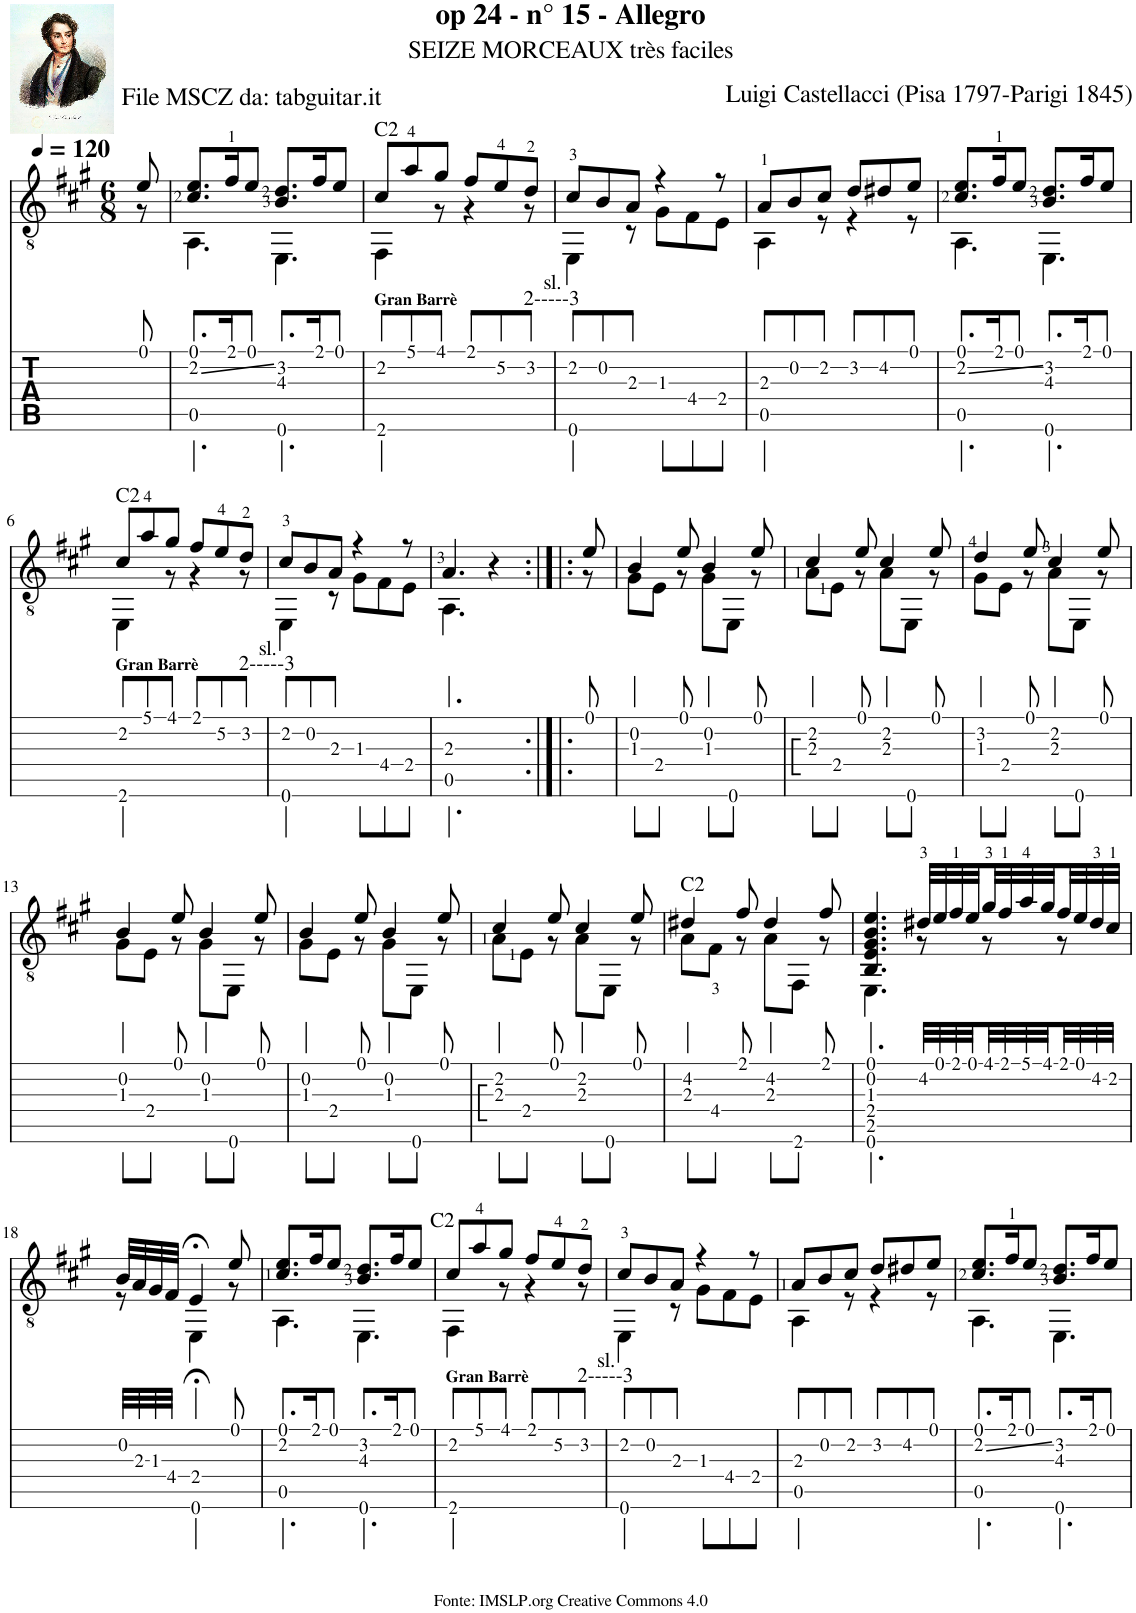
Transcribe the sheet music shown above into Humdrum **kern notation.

**kern	**kern
*part2	*part1
*staff2	*staff1
*I"Chitarra classica (Intavolatura)	*I"Classical Guitar
*stria6	*
*	*clefGv2
*k[f#c#g#]	*k[f#c#g#]
*M6/8	*M6/8
*MM120	*MM120
=	=
*^	*^
8e/	8r	8e/	8r
=1	=1	=1	=1
8.c#/ 8.e/L	4.AA\	8.c#/ 8.e/L	4.AA\
16f#/K	.	16f#/K	.
8e/J	.	8e/J	.
8.B/ 8.d/L	4.EE\	8.B/ 8.d/L	4.EE\
16f#/K	.	16f#/K	.
8e/J	.	8e/J	.
=2	=2	=2	=2
!	!	!LO:TX:a:t=C2	!
!LO:TX:a:B:t=Gran Barrè	!	!	!
8c#/L	4FF#\	8c#/L	4FF#\
8a/	.	8a/	.
8g#/J	8r	8g#/J	8r
8f#/L	4r	8f#/L	4r
8e/	.	8e/	.
!LO:TX:a:t=2-----3	!	!	!
!LO:TX:a:t=sl.	!	!	!
8d/J	8r	8d/J	8r
=3	=3	=3	=3
8c#/L	4EE\	8c#/L	4EE\
8B/	.	8B/	.
8A/J	8r	8A/J	8r
4r	8G#\L	4r	8G#\L
.	8F#\	.	8F#\
8r	8E\J	8r	8E\J
=4	=4	=4	=4
8A/L	4AA\	8A/L	4AA\
8B/	.	8B/	.
8c#/J	8r	8c#/J	8r
8d/L	4r	8d/L	4r
8d#X/	.	8d#X/	.
8e/J	8r	8e/J	8r
=5	=5	=5	=5
8.c#/ 8.e/L	4.AA\	8.c#/ 8.e/L	4.AA\
16f#/K	.	16f#/K	.
8e/J	.	8e/J	.
8.B/ 8.d/L	4.EE\	8.B/ 8.d/L	4.EE\
16f#/K	.	16f#/K	.
8e/J	.	8e/J	.
!!LO:LB:g=z	!!
=6	=6	=6	=6
!	!	!LO:TX:a:t=C2	!
!LO:TX:a:B:t=Gran Barrè	!	!	!
8c#/L	4FF#\	8c#/L	4EE\
8a/	.	8a/	.
8g#/J	8r	8g#/J	8r
8f#/L	4r	8f#/L	4r
8e/	.	8e/	.
!LO:TX:a:t=2-----3	!	!	!
!LO:TX:a:t=sl.	!	!	!
8d/J	8r	8d/J	8r
=7	=7	=7	=7
8c#/L	4EE\	8c#/L	4EE\
8B/	.	8B/	.
8A/J	8r	8A/J	8r
4r	8G#\L	4r	8G#\L
.	8F#\	.	8F#\
8r	8E\J	8r	8E\J
=8	=8	=8	=8
4.A/	4.AA\	4.A/	4.AA\
4r	4ryy	4r	4ryy
=9:|!|:	=9:|!|:	=9:|!|:	=9:|!|:
8e/	8r	8e/	8r
=10	=10	=10	=10
4B/	8G#\L	4B/	8G#\L
.	8E\J	.	8E\J
8e/	8r	8e/	8r
4B/	8G#\L	4B/	8G#\L
.	8EE\J	.	8EE\J
8e/	8r	8e/	8r
=11	=11	=11	=11
4c#/	8A::\L	4c#/	8A\L
.	8E\J	.	8E\J
8e/	8r	8e/	8r
4c#/	8A\L	4c#/	8A\L
.	8EE\J	.	8EE\J
8e/	8r	8e/	8r
=12	=12	=12	=12
4d/	8G#\L	4d/	8G#\L
.	8E\J	.	8E\J
8e/	8r	8e/	8r
4c#/	8A\L	4c#/	8A\L
.	8EE\J	.	8EE\J
8e/	8r	8e/	8r
!!LO:LB:g=z	!!
=13	=13	=13	=13
4B/	8G#\L	4B/	8G#\L
.	8E\J	.	8E\J
8e/	8r	8e/	8r
4B/	8G#\L	4B/	8G#\L
.	8EE\J	.	8EE\J
8e/	8r	8e/	8r
=14	=14	=14	=14
4B/	8G#\L	4B/	8G#\L
.	8E\J	.	8E\J
8e/	8r	8e/	8r
4B/	8G#\L	4B/	8G#\L
.	8EE\J	.	8EE\J
8e/	8r	8e/	8r
=15	=15	=15	=15
4c#/	8A::\L	4c#/	8A\L
.	8E\J	.	8E\J
8e/	8r	8e/	8r
4c#/	8A\L	4c#/	8A\L
.	8EE\J	.	8EE\J
8e/	8r	8e/	8r
=16	=16	=16	=16
!	!	!LO:TX:a:t=C2	!
4d#X/	8A\L	4d#X/	8A\L
.	8F#\J	.	8F#\J
8f#/	8r	8f#/	8r
4d#/	8A\L	4d#/	8A\L
.	8FF#\J	.	8FF#\J
8f#/	8r	8f#/	8r
=17	=17	=17	=17
4.BB/ 4.E/ 4.G#/ 4.B/ 4.e/	4.EE\	4.BB/ 4.E/ 4.G#/ 4.B/ 4.e/	4.EE\
32d#X/LLL	8r	32d#X/LLL	8r
32e/	.	32e/	.
32f#/	.	32f#/	.
32e/	.	32e/	.
32g#/	8r	32g#/	8r
32f#/	.	32f#/	.
32a/	.	32a/	.
32g#/	.	32g#/	.
32f#/	8r	32f#/	8r
32e/	.	32e/	.
32d#/	.	32d#/	.
32c#/JJJ	.	32c#/JJJ	.
!!LO:LB:g=z	!!
=18	=18	=18	=18
32B/LLL	8r	32B/LLL	8r
32A/	.	32A/	.
32G#/	.	32G#/	.
32F#/JJJ	.	32F#/JJJ	.
4E;</	4EE\	4E;</	4EE\
8e/	8r	8e/	8r
=19	=19	=19	=19
8.c#/ 8.e/L	4.AA\	8.c#/ 8.e/L	4.AA\
16f#/K	.	16f#/K	.
8e/J	.	8e/J	.
8.B/ 8.d/L	4.EE\	8.B/ 8.d/L	4.EE\
16f#/K	.	16f#/K	.
8e/J	.	8e/J	.
=20	=20	=20	=20
!	!	!LO:TX:a:t=C2	!
!LO:TX:a:B:t=Gran Barrè	!	!	!
8c#/L	4FF#\	8c#/L	4FF#\
8a/	.	8a/	.
8g#/J	8r	8g#/J	8r
8f#/L	4r	8f#/L	4r
8e/	.	8e/	.
!LO:TX:a:t=2-----3	!	!	!
!LO:TX:a:t=sl.	!	!	!
8d/J	8r	8d/J	8r
=21	=21	=21	=21
8c#/L	4EE\	8c#/L	4EE\
8B/	.	8B/	.
8A/J	8r	8A/J	8r
4r	8G#\L	4r	8G#\L
.	8F#\	.	8F#\
8r	8E\J	8r	8E\J
=22	=22	=22	=22
8A/L	4AA\	8A/L	4AA\
8B/	.	8B/	.
8c#/J	8r	8c#/J	8r
8d/L	4r	8d/L	4r
8d#X/	.	8d#X/	.
8e/J	8r	8e/J	8r
=23	=23	=23	=23
8.c#/ 8.e/L	4.AA\	8.c#/ 8.e/L	4.AA\
16f#/K	.	16f#/K	.
8e/J	.	8e/J	.
8.B/ 8.d/L	4.EE\	8.B/ 8.d/L	4.EE\
16f#/K	.	16f#/K	.
8e/J	.	8e/J	.
*v	*v	*	*
*	*v	*v
=	=
*-	*-
